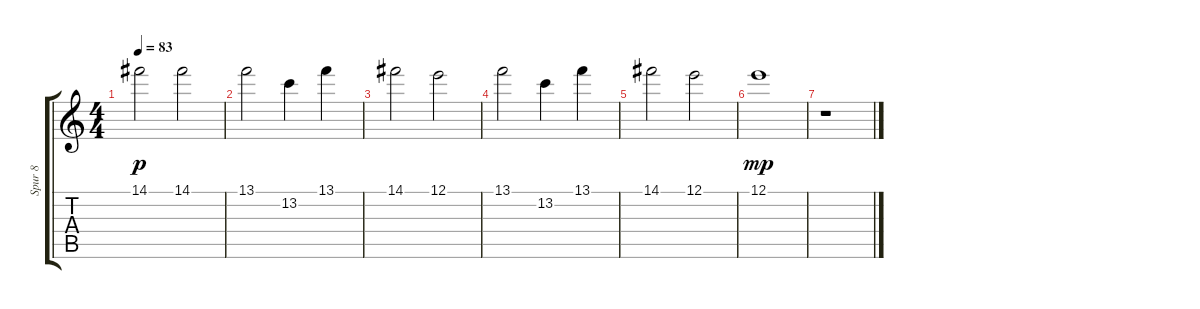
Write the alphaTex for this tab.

\track ("Spur 8" "Spur 8") {instrument distortionguitar}
\staff {score tabs}
\tuning (E4 B3 G3 D3 A2 E2) {hide}
\ts (4 4)
\tempo 83
\clef g2
\ks c
14.1.2{dy p} 14.1.2 |
13.1.2 13.2.4 13.1.4 |
14.1.2 12.1.2 |
13.1.2 13.2.4 13.1.4 |
14.1.2 12.1.2 |
12.1.1{dy mp} |
r.1
